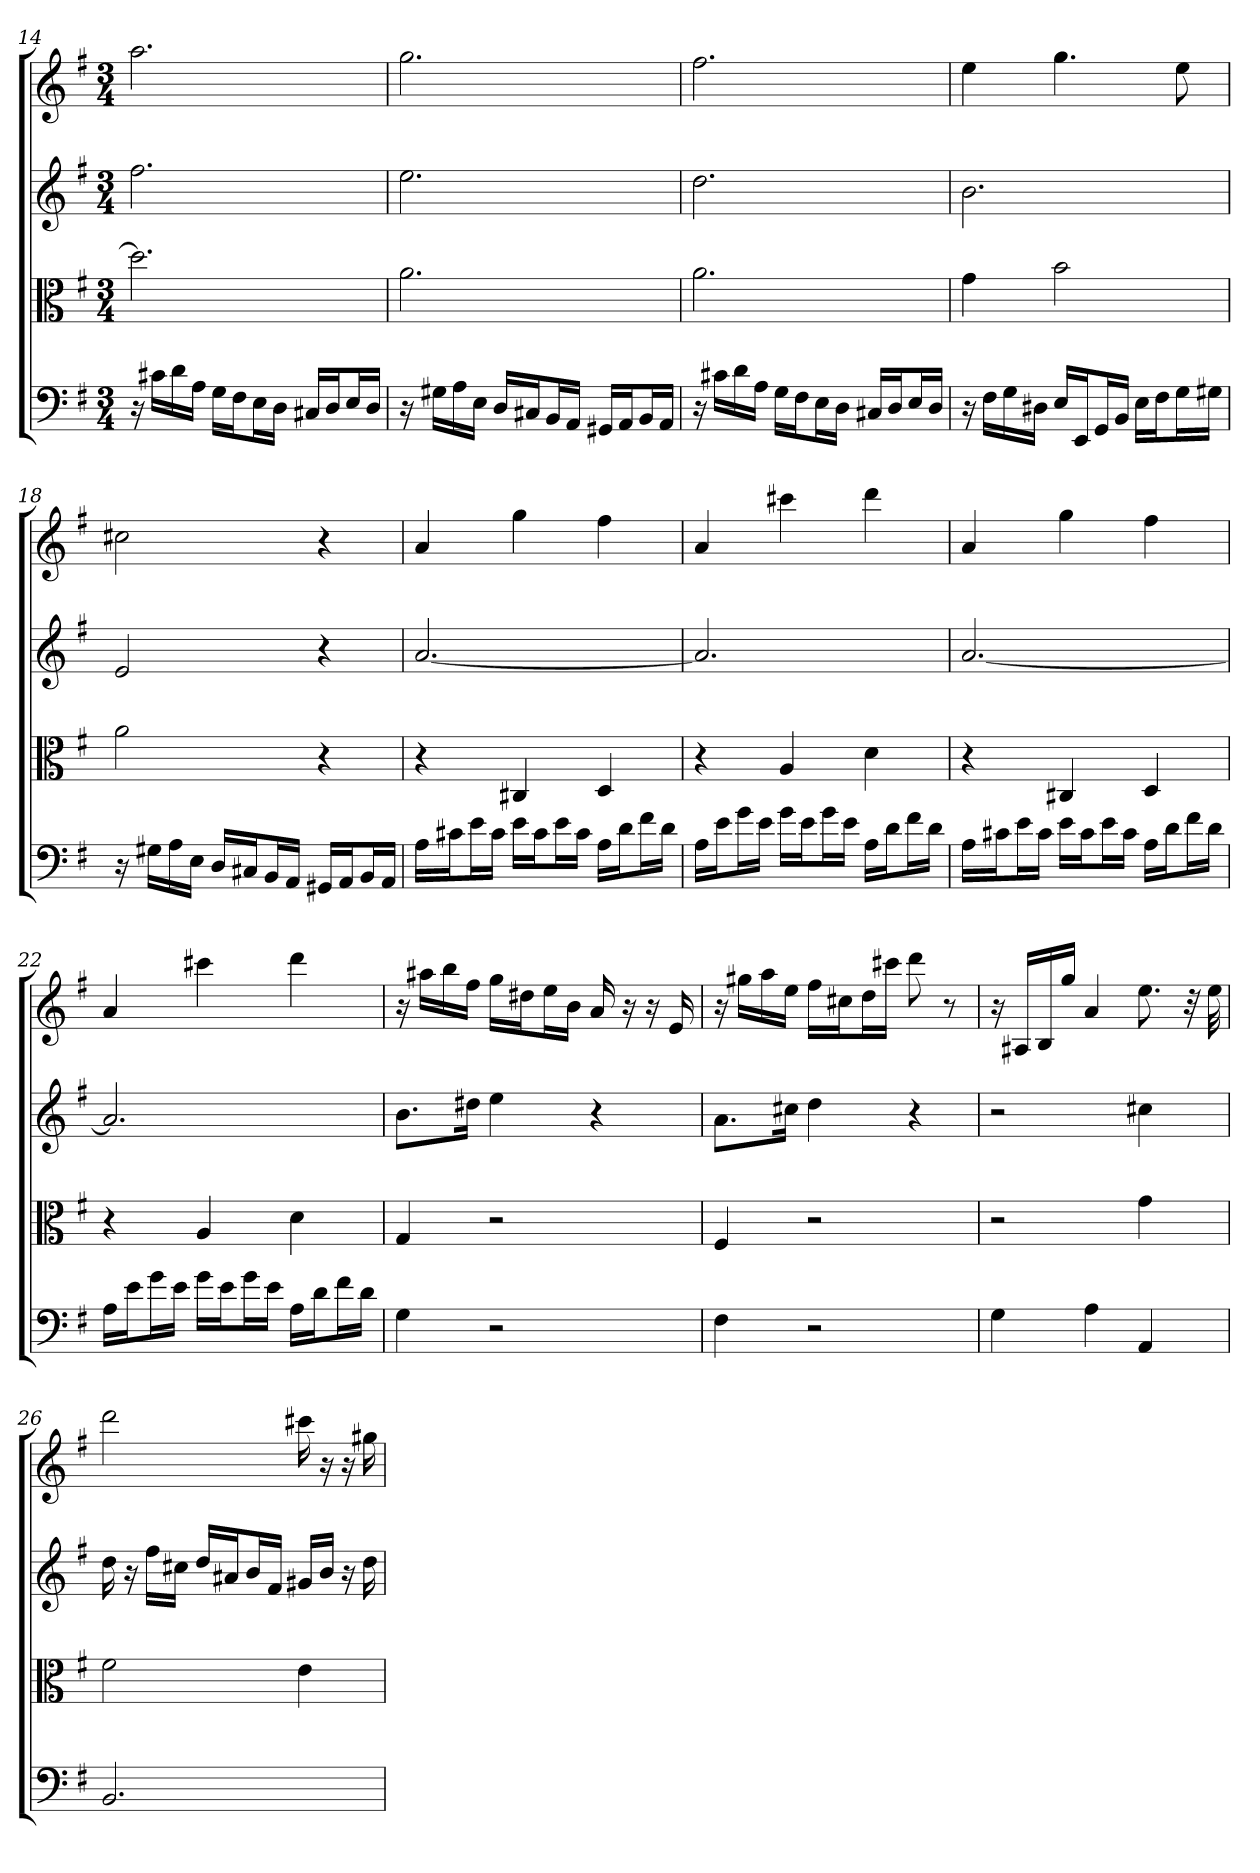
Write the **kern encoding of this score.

**kern	**kern	**kern	**kern
*part4	*part3	*part2	*part1
*staff4	*staff3	*staff2	*staff1
*clefF4	*clefC3	*clefG2	*clefG2
*k[f#]	*k[f#]	*k[f#]	*k[f#]
*G:	*G:	*G:	*G:
*M3/4	*M3/4	*M3/4	*M3/4
=14	=14	=14	=14
16r	2.dd]	2.ff#	2.aa
16c#X\LL	.	.	.
16d\	.	.	.
16A\JJ	.	.	.
16G\LL	.	.	.
16F#\J	.	.	.
16E\L	.	.	.
16D\JJ	.	.	.
16C#X/LL	.	.	.
16D/J	.	.	.
16E/L	.	.	.
16D/JJ	.	.	.
=15	=15	=15	=15
16r	2.a	2.ee	2.gg
16G#X\LL	.	.	.
16A\	.	.	.
16E\JJ	.	.	.
16D/LL	.	.	.
16C#X/J	.	.	.
16BB/L	.	.	.
16AA/JJ	.	.	.
16GG#X/LL	.	.	.
16AA/J	.	.	.
16BB/L	.	.	.
16AA/JJ	.	.	.
=16	=16	=16	=16
16r	2.a	2.dd	2.ff#
16c#X\LL	.	.	.
16d\	.	.	.
16A\JJ	.	.	.
16G\LL	.	.	.
16F#\J	.	.	.
16E\L	.	.	.
16D\JJ	.	.	.
16C#X/LL	.	.	.
16D/J	.	.	.
16E/L	.	.	.
16D/JJ	.	.	.
=17	=17	=17	=17
16r	4g	2.b	4ee
16F#\LL	.	.	.
16G\	.	.	.
16D#X\JJ	.	.	.
16E/LL	2b	.	4.gg
16EE/J	.	.	.
16GG/L	.	.	.
16BB/JJ	.	.	.
16E\LL	.	.	.
16F#\J	.	.	.
16G\L	.	.	8ee
16G#X\JJ	.	.	.
=18	=18	=18	=18
16r	2a	2e	2cc#X
16G#X\LL	.	.	.
16A\	.	.	.
16E\JJ	.	.	.
16D/LL	.	.	.
16C#X/J	.	.	.
16BB/L	.	.	.
16AA/JJ	.	.	.
16GG#X/LL	4r	4r	4r
16AA/J	.	.	.
16BB/L	.	.	.
16AA/JJ	.	.	.
=19	=19	=19	=19
16A\LL	4r	[2.a	4a
16c#X\J	.	.	.
16e\L	.	.	.
16c#\JJ	.	.	.
16e\LL	4C#X	.	4gg
16c#\J	.	.	.
16e\L	.	.	.
16c#\JJ	.	.	.
16A\LL	4D	.	4ff#
16d\J	.	.	.
16f#\L	.	.	.
16d\JJ	.	.	.
=20	=20	=20	=20
16A\LL	4r	2.a]	4a
16e\J	.	.	.
16g\L	.	.	.
16e\JJ	.	.	.
16g\LL	4A	.	4ccc#X
16e\J	.	.	.
16g\L	.	.	.
16e\JJ	.	.	.
16A\LL	4d	.	4ddd
16d\J	.	.	.
16f#\L	.	.	.
16d\JJ	.	.	.
=21	=21	=21	=21
16A\LL	4r	[2.a	4a
16c#X\J	.	.	.
16e\L	.	.	.
16c#\JJ	.	.	.
16e\LL	4C#X	.	4gg
16c#\J	.	.	.
16e\L	.	.	.
16c#\JJ	.	.	.
16A\LL	4D	.	4ff#
16d\J	.	.	.
16f#\L	.	.	.
16d\JJ	.	.	.
=22	=22	=22	=22
16A\LL	4r	2.a]	4a
16e\J	.	.	.
16g\L	.	.	.
16e\JJ	.	.	.
16g\LL	4A	.	4ccc#X
16e\J	.	.	.
16g\L	.	.	.
16e\JJ	.	.	.
16A\LL	4d	.	4ddd
16d\J	.	.	.
16f#\L	.	.	.
16d\JJ	.	.	.
=23	=23	=23	=23
4G	4G	8.b\L	16r
.	.	.	16aa#X\LL
.	.	.	16bb\
.	.	16dd#X\Jk	16ff#\JJ
2r	2r	4ee	16gg\LL
.	.	.	16dd#X\J
.	.	.	16ee\L
.	.	.	16b\JJ
.	.	4r	16a
.	.	.	16r
.	.	.	16r
.	.	.	16e
=24	=24	=24	=24
4F#	4F#	8.a\L	16r
.	.	.	16gg#X\LL
.	.	.	16aa\
.	.	16cc#X\Jk	16ee\JJ
2r	2r	4dd	16ff#\LL
.	.	.	16cc#X\J
.	.	.	16dd\L
.	.	.	16ccc#X\JJ
.	.	4r	8ddd
.	.	.	8r
=25	=25	=25	=25
4G	2r	2r	16r
.	.	.	16A#X/LL
.	.	.	16B/
.	.	.	16gg/JJ
4A	.	.	4a
4AA	4g	4cc#X	8.ee
.	.	.	32r
.	.	.	32ee
=26	=26	=26	=26
2.BB	2f#	16dd	2ddd
.	.	16r	.
.	.	16ff#\LL	.
.	.	16cc#X\JJ	.
.	.	16dd/LL	.
.	.	16a#X/J	.
.	.	16b/L	.
.	.	16f#/JJ	.
.	4e	16g#X/LL	16ccc#X
.	.	16b/JJ	16r
.	.	16r	16r
.	.	16dd	16gg#X
=	=	=	=
*-	*-	*-	*-
